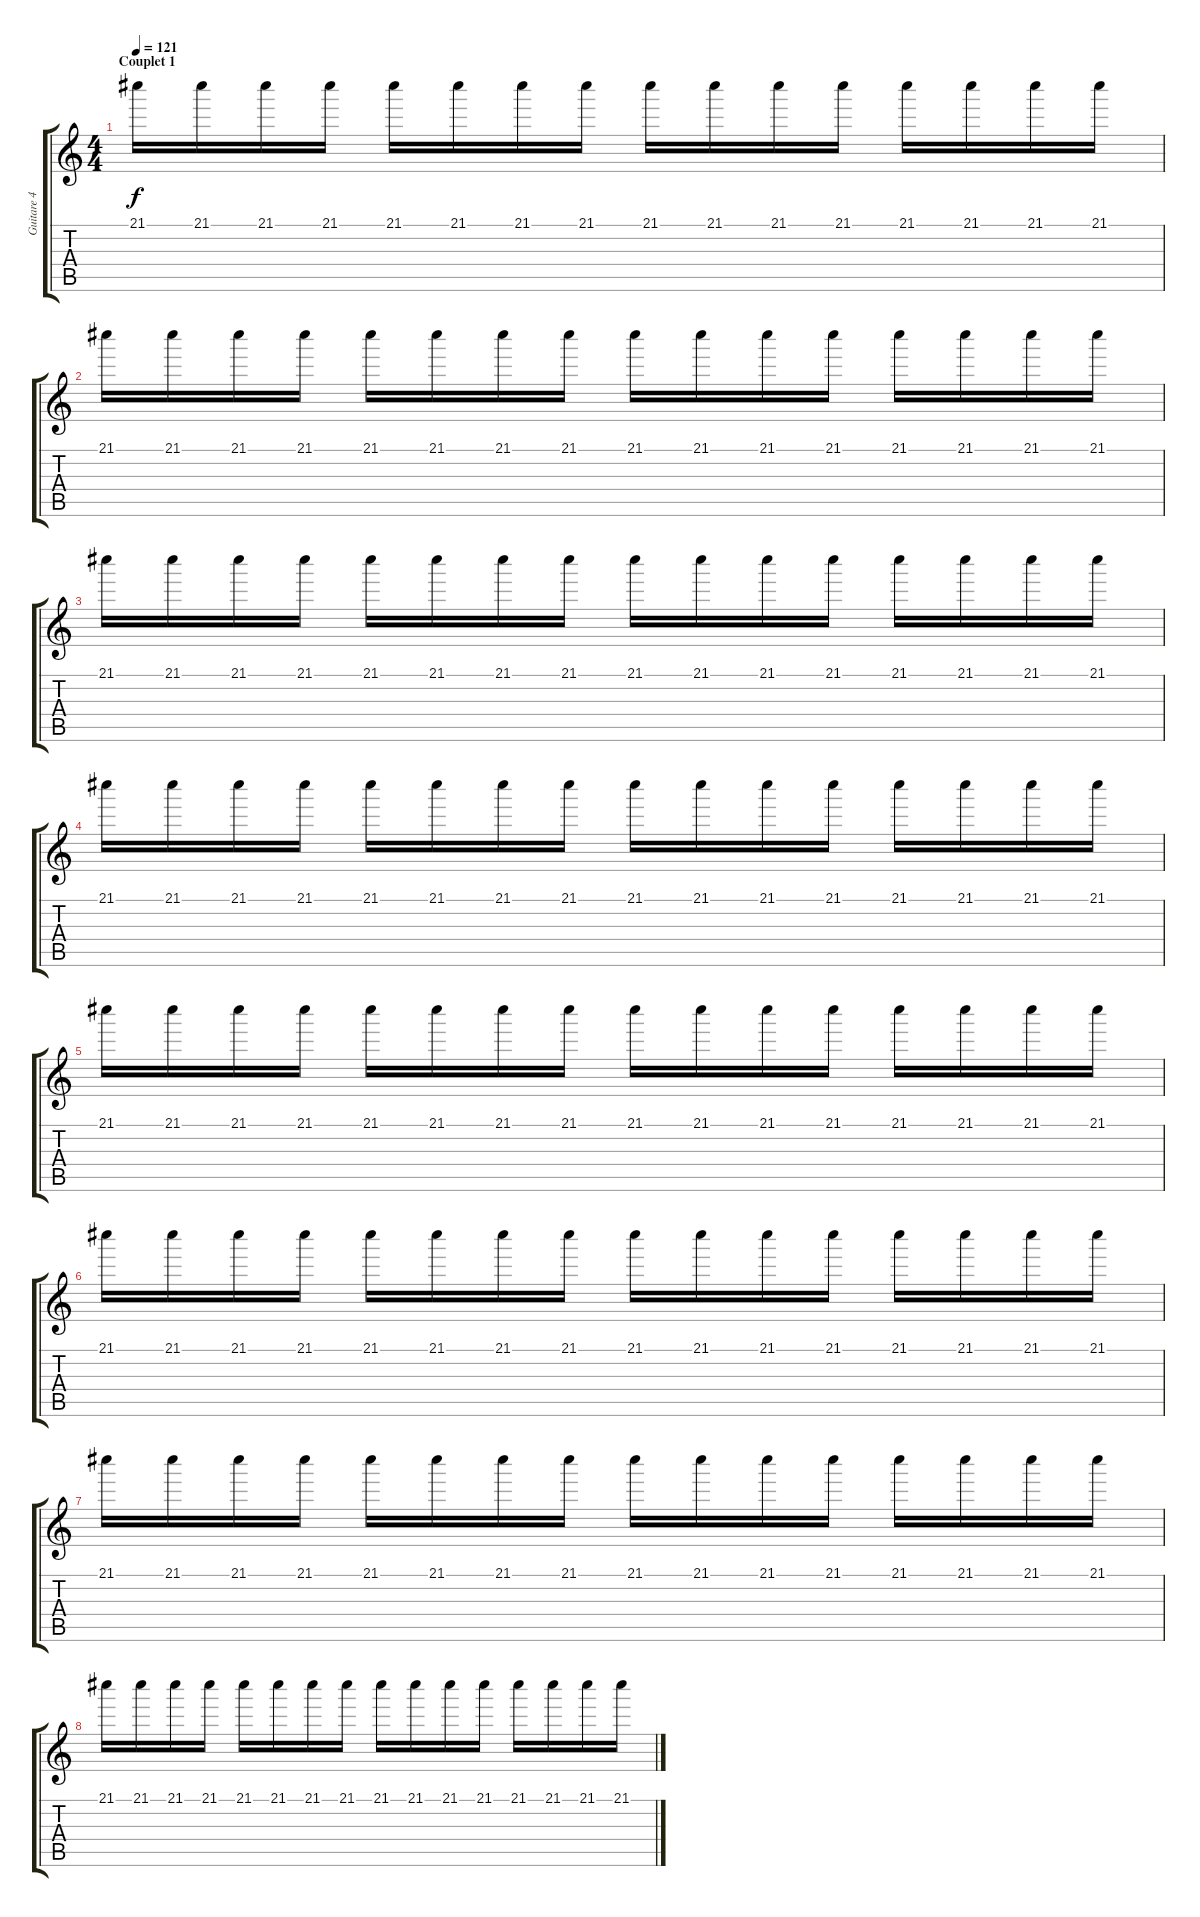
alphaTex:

\track ("Guitare 4" "Guitare 4") {instrument overdrivenguitar}
\staff {score tabs}
\tuning (E4 B3 G3 D3 A2 E2) {hide}
\ts (4 4)
\section ("" "Couplet 1")
\tempo 121
\clef g2
\ks c
21.1.16{dy f} 21.1.16 21.1.16 21.1.16 21.1.16 21.1.16 21.1.16 21.1.16 21.1.16 21.1.16 21.1.16 21.1.16 21.1.16 21.1.16 21.1.16 21.1.16 |
21.1.16 21.1.16 21.1.16 21.1.16 21.1.16 21.1.16 21.1.16 21.1.16 21.1.16 21.1.16 21.1.16 21.1.16 21.1.16 21.1.16 21.1.16 21.1.16 |
21.1.16 21.1.16 21.1.16 21.1.16 21.1.16 21.1.16 21.1.16 21.1.16 21.1.16 21.1.16 21.1.16 21.1.16 21.1.16 21.1.16 21.1.16 21.1.16 |
21.1.16 21.1.16 21.1.16 21.1.16 21.1.16 21.1.16 21.1.16 21.1.16 21.1.16 21.1.16 21.1.16 21.1.16 21.1.16 21.1.16 21.1.16 21.1.16 |
21.1.16 21.1.16 21.1.16 21.1.16 21.1.16 21.1.16 21.1.16 21.1.16 21.1.16 21.1.16 21.1.16 21.1.16 21.1.16 21.1.16 21.1.16 21.1.16 |
21.1.16 21.1.16 21.1.16 21.1.16 21.1.16 21.1.16 21.1.16 21.1.16 21.1.16 21.1.16 21.1.16 21.1.16 21.1.16 21.1.16 21.1.16 21.1.16 |
21.1.16 21.1.16 21.1.16 21.1.16 21.1.16 21.1.16 21.1.16 21.1.16 21.1.16 21.1.16 21.1.16 21.1.16 21.1.16 21.1.16 21.1.16 21.1.16 |
21.1.16 21.1.16 21.1.16 21.1.16 21.1.16 21.1.16 21.1.16 21.1.16 21.1.16 21.1.16 21.1.16 21.1.16 21.1.16 21.1.16 21.1.16 21.1.16
